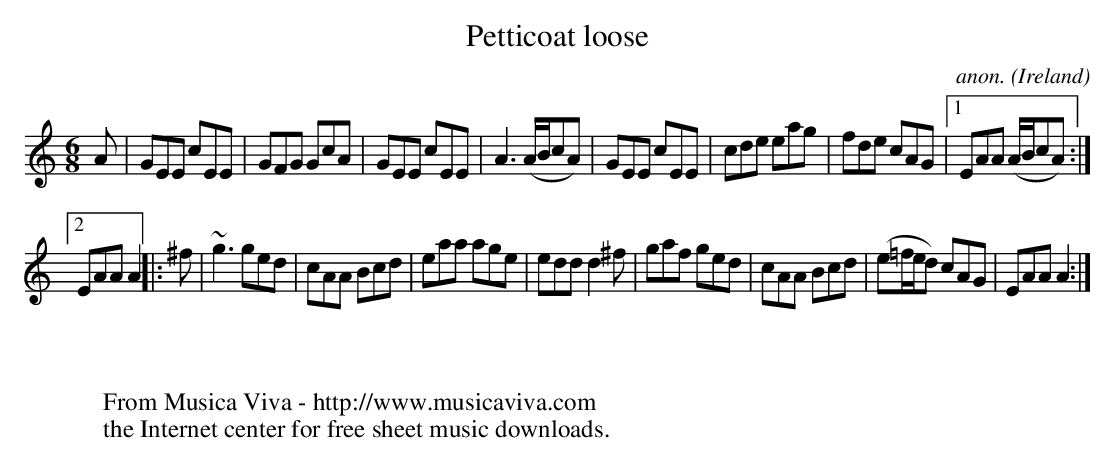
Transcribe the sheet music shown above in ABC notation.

X:1
T:Petticoat loose
C:anon.
O:Ireland
m:~n3 = no/4n/m/4n
M:6/8
L:1/8
K:Am
A|GEE cEE|GFG GcA|GEE cEE|A3 (A/B/cA)|GEE cEE|cde eag|fde cAG|[1 EAA (A/B/cA):|
[2 EAA A2|:^f|~g3 ged|cAA Bcd|eaa age|edd d2^f|gaf ged|cAA Bcd|(e=f/e/d) cAG|EAA A2:|
W:
W:
W: From Musica Viva - http://www.musicaviva.com
W: the Internet center for free sheet music downloads.
